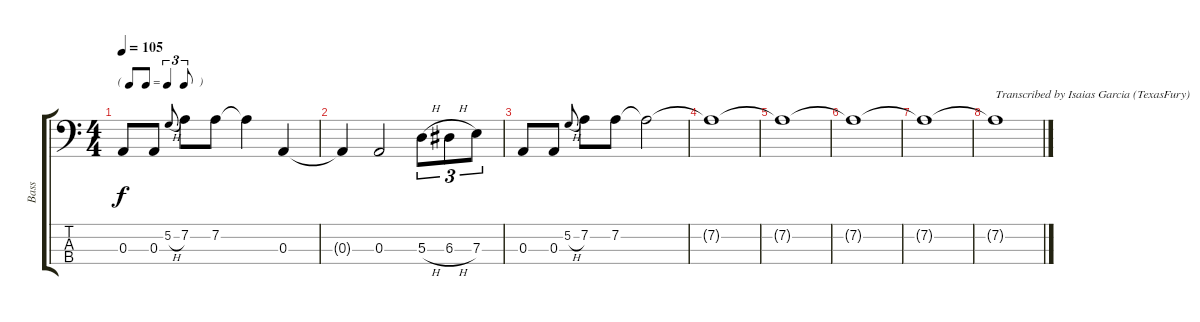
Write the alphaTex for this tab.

\track ("Bass" "Bass") {instrument electricbassfinger}
\staff {score tabs}
\tuning (G2 D2 A1 E1) {hide}
\ts (4 4)
\tf triplet8th
\tempo 105
\clef f4
\ks c
0.3.8{dy f} 0.3.8 5.2{h}.8{gr onbeat} 7.2.8 7.2.8 7.2{t}.4 0.3.4 |
0.3{t}.4 0.3.2 5.3{h}.8{tu (3 2)} 6.3{h}.8{tu (3 2)} 7.3.8{tu (3 2)} |
0.3.8 0.3.8 5.2{h}.8{gr onbeat} 7.2.8 7.2.8 7.2{t}.2{volume 7} |
7.2{t}.1 |
7.2{t}.1 |
7.2{t}.1{volume 0} |
7.2{t}.1 |
7.2{t}.1{txt "Transcribed by Isaias Garcia (TexasFury)"}
